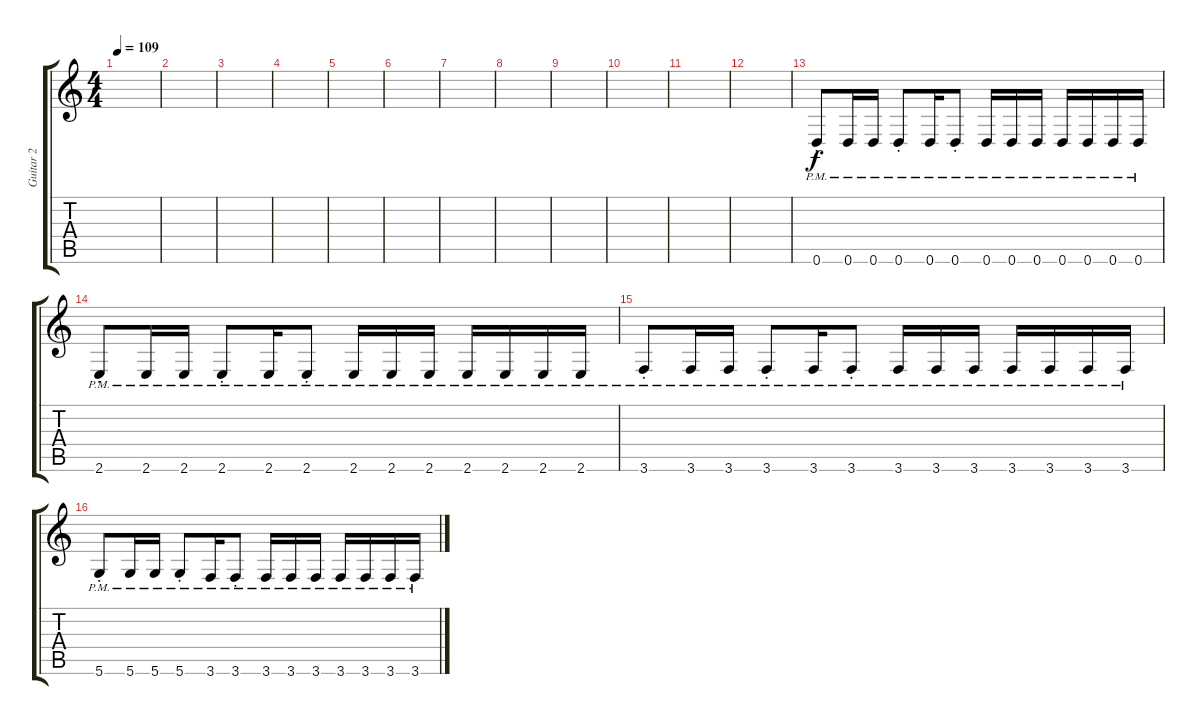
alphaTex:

\track ("Guitar 2" "Guitar 2") {instrument distortionguitar}
\staff {score tabs}
\tuning (E4 B3 G3 D3 A2 D2) {hide}
\ts (4 4)
\tempo 109
\clef g2
\ks c
|
|
|
|
|
|
|
|
|
|
|
|
0.6{pm st}.8 0.6{pm}.16 0.6{pm}.16 0.6{pm st}.8 0.6{pm}.16 0.6{pm st}.8 0.6{pm}.16 0.6{pm}.16 0.6{pm}.16 0.6{pm}.16 0.6{pm}.16 0.6{pm}.16 0.6{pm}.16 |
2.6{pm st}.8 2.6{pm}.16 2.6{pm}.16 2.6{pm st}.8 2.6{pm}.16 2.6{pm st}.8 2.6{pm}.16 2.6{pm}.16 2.6{pm}.16 2.6{pm}.16 2.6{pm}.16 2.6{pm}.16 2.6{pm}.16 |
3.6{pm st}.8 3.6{pm}.16 3.6{pm}.16 3.6{pm st}.8 3.6{pm}.16 3.6{pm st}.8 3.6{pm}.16 3.6{pm}.16 3.6{pm}.16 3.6{pm}.16 3.6{pm}.16 3.6{pm}.16 3.6{pm}.16 |
5.6{pm st}.8 5.6{pm}.16 5.6{pm}.16 5.6{pm st}.8 3.6{pm}.16 3.6{pm st}.8 3.6{pm}.16 3.6{pm}.16 3.6{pm}.16 3.6{pm}.16 3.6{pm}.16 3.6{pm}.16 3.6{pm}.16
